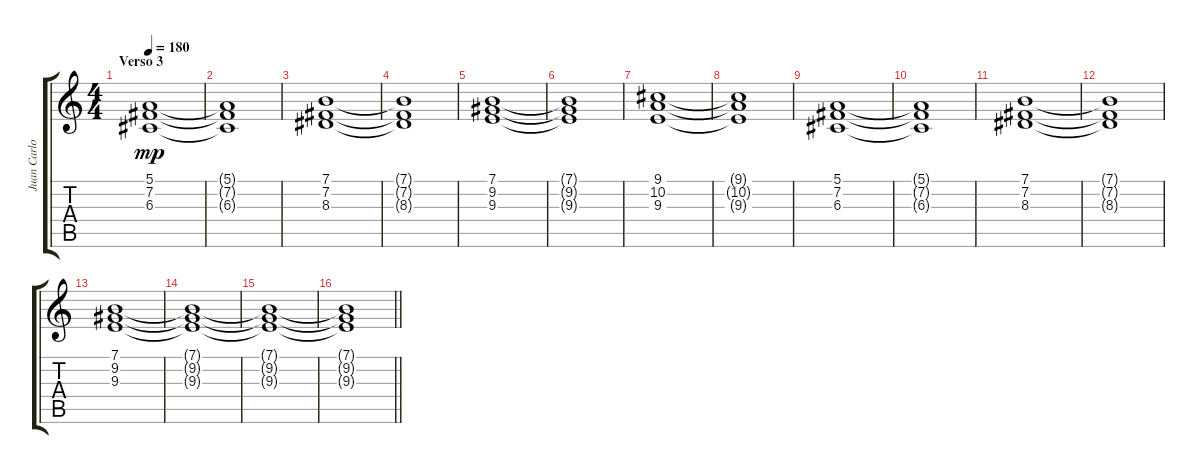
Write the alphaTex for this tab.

\track ("Juan Carlos" "Juan Carlo") {instrument rockorgan}
\staff {score tabs}
\tuning (E4 B3 G3 D3 A2 E2) {hide}
\ts (4 4)
\section ("" "Verso 3")
\tempo 180
\clef g2
\ks c
(5.1 7.2 6.3).1{dy mp} |
(5.1{t} 7.2{t} 6.3{t}).1 |
(7.1 7.2 8.3).1 |
(7.1{t} 7.2{t} 8.3{t}).1 |
(7.1 9.2 9.3).1 |
(7.1{t} 9.2{t} 9.3{t}).1 |
(9.1 10.2 9.3).1 |
(9.1{t} 10.2{t} 9.3{t}).1 |
(5.1 7.2 6.3).1 |
(5.1{t} 7.2{t} 6.3{t}).1 |
(7.1 7.2 8.3).1 |
(7.1{t} 7.2{t} 8.3{t}).1 |
(7.1 9.2 9.3).1 |
(7.1{t} 9.2{t} 9.3{t}).1 |
(7.1{t} 9.2{t} 9.3{t}).1 |
\barLineRight lightlight
(7.1{t} 9.2{t} 9.3{t}).1
